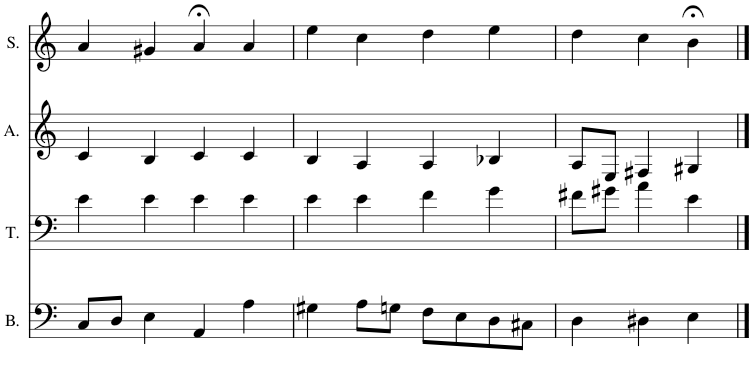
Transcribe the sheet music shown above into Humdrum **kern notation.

**kern	**kern	**kern	**kern
*part4	*part3	*part2	*part1
*staff4	*staff3	*staff2	*staff1
*I"Bass	*I"Tenor	*I"Alto	*I"Soprano
*I'B.	*I'T.	*I'A.	*I'S.
!!LO:PB:g=z
*clefF4	*clefF4	*clefG2	*clefG2
*k[]	*k[]	*k[]	*k[]
*M4/4	*M4/4	*M4/4	*M4/4
=9	=9	=9	=9
8C/L	4e\	4c/	4a/
8D/J	.	.	.
4E\	4e\	4B/	4g#X/
4AA/	4e\	4c/	4a;</
4A\	4e\	4c/	4a/
=10	=10	=10	=10
4G#X\	4e\	4B/	4ee\
8A\L	4e\	4A/	4cc\
8Gn\J	.	.	.
8F\L	4f\	4A/	4dd\
8E\	.	.	.
8D\	4g\	4B-X/	4ee\
8C#X\J	.	.	.
=11	=11	=11	=11
4D\	8f#X\L	8A/L	4dd\
.	8g#X\J	8E/J	.
4D#X\	4a\	4F#X/	4cc\
4E\	4e\	4G#X/	4b;<\
==	==	==	==
*-	*-	*-	*-
